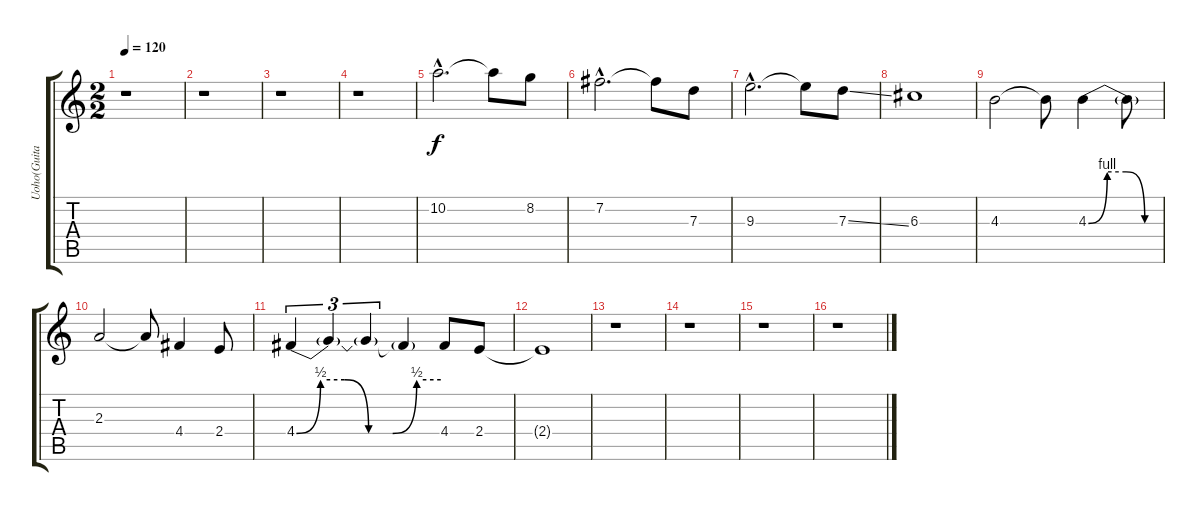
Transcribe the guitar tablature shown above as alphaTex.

\track ("Uoho(Guitarra solista)" "Uoho(Guita") {instrument distortionguitar}
\staff {score tabs}
\tuning (E4 B3 G3 D3 A2 E2) {hide}
\ts (2 2)
\tempo 120
\clef g2
\ks c
r.1{dy f instrument distortionguitar} |
r.1 |
r.1 |
r.1 |
10.2{hac}.2{d} 10.2{t}.8 8.2.8 |
7.2{hac}.2{d} 7.2{t}.8 7.3.8 |
9.3{hac}.2{d} 9.3{t}.8 7.3{ss}.8 |
6.3.1 |
4.3.2 4.3{t}.8 4.3{be (custom 0 0 15 4 30 4 45 0 60 0)}.4 4.3{t}.8 |
2.3.2 2.3{t}.8 4.4.4 2.4.8 |
4.4{be (custom 0 0 10 2 20 2 30 0 40 0 50 2 60 2)}.4{tu (3 2)} 4.4{t}.4{tu (3 2)} 4.4{t}.4{tu (3 2)} 4.4{t}.4 4.4.8 2.4.8 |
2.4{t}.1 |
r.1 |
r.1 |
r.1 |
r.1
